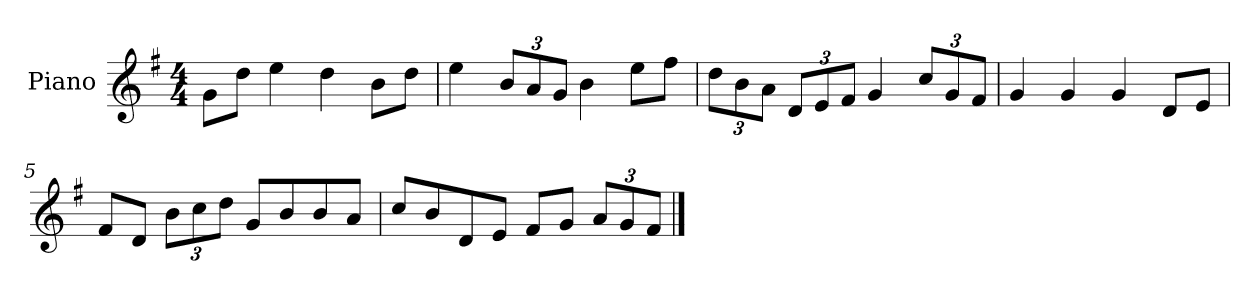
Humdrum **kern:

**kern
*part1
*staff1
*I"Piano
*I'P-no
*clefG2
*k[f#]
*M4/4
*MM90
=1
8g\L
8dd\J
4ee\
4dd\
8b\L
8dd\J
=2
4ee\
*Xbrackettup
12b/L
12a/
12g/J
4b\
8ee\L
8ff#\J
=3
12dd\L
12b\
12a\J
12d/L
12e/
12f#/J
4g/
12cc/L
12g/
12f#/J
=4
4g/
4g/
4g/
8d/L
8e/J
=5
8f#/L
8d/J
12b\L
12cc\
12dd\J
8g/L
8b/
8b/
8a/J
!!LO:LB:g=z
=6
8cc/L
8b/
8d/
8e/J
8f#/L
8g/J
12a/L
12g/
12f#/J
==
*-
